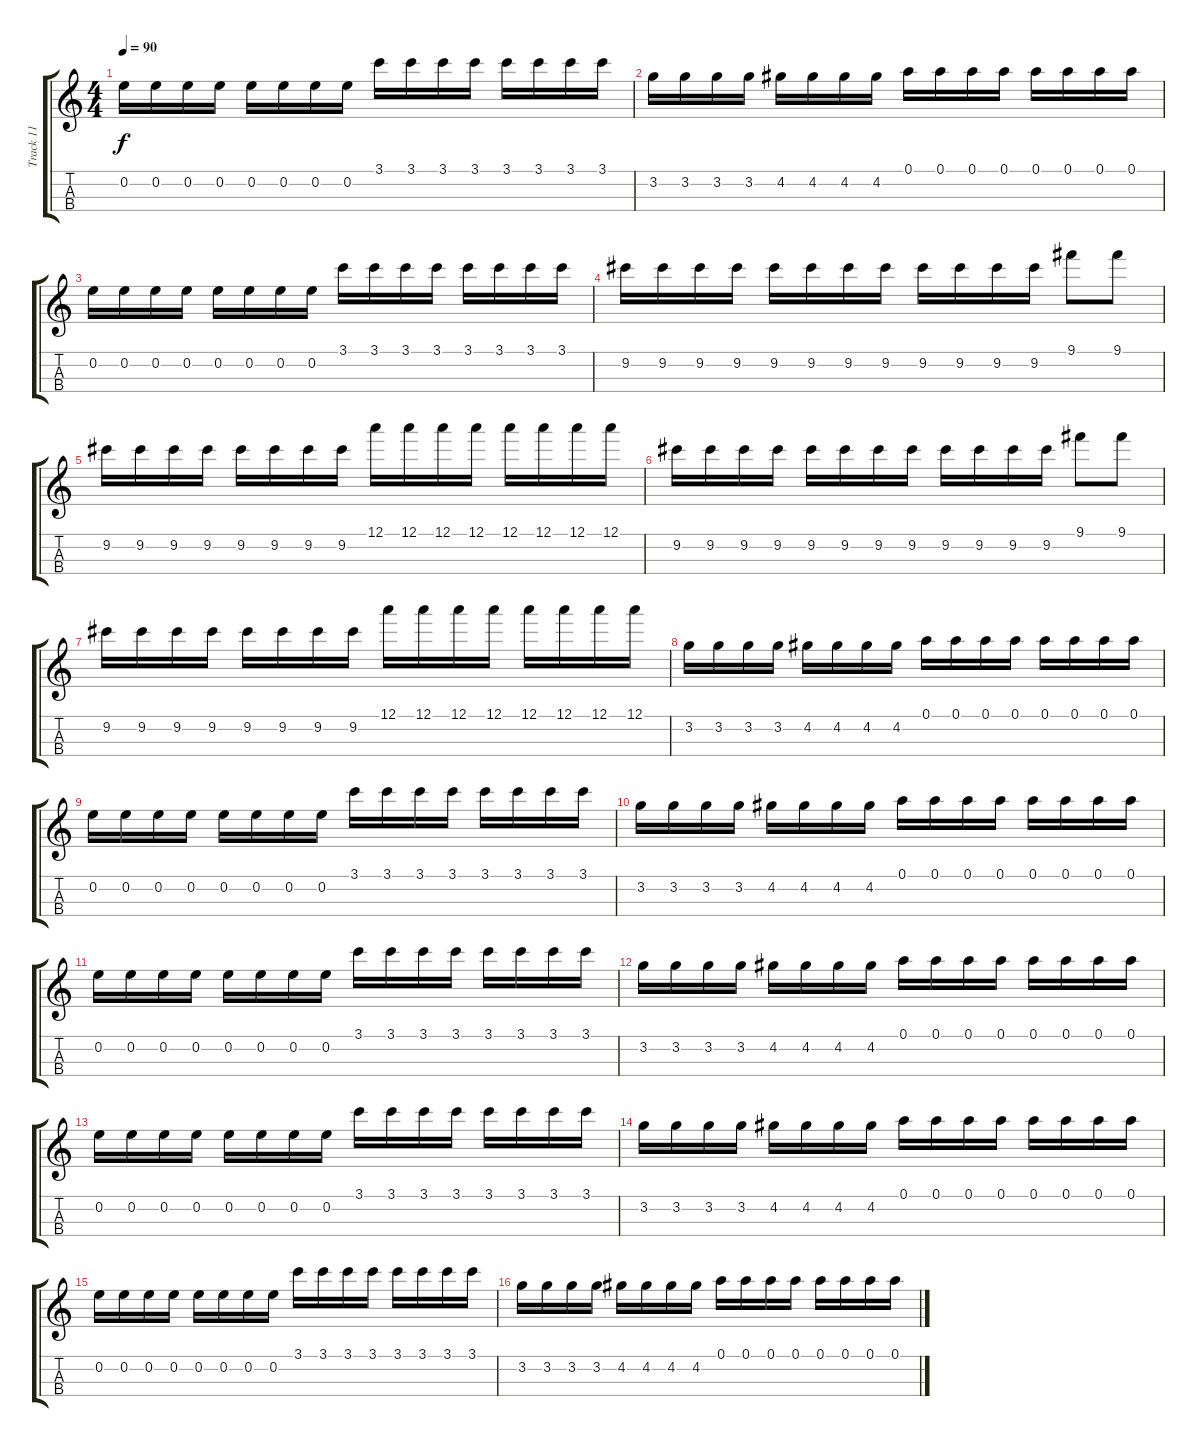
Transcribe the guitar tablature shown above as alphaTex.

\track ("Track 11" "Track 11") {solo instrument acousticguitarnylon}
\staff {score tabs}
\tuning (A4 E4 C4 G4) {hide}
\ts (4 4)
\tempo 90
\clef g2
\ks c
0.2.16{dy f} 0.2.16 0.2.16 0.2.16 0.2.16 0.2.16 0.2.16 0.2.16 3.1.16 3.1.16 3.1.16 3.1.16 3.1.16 3.1.16 3.1.16 3.1.16 |
3.2.16 3.2.16 3.2.16 3.2.16 4.2.16 4.2.16 4.2.16 4.2.16 0.1.16 0.1.16 0.1.16 0.1.16 0.1.16 0.1.16 0.1.16 0.1.16 |
0.2.16 0.2.16 0.2.16 0.2.16 0.2.16 0.2.16 0.2.16 0.2.16 3.1.16 3.1.16 3.1.16 3.1.16 3.1.16 3.1.16 3.1.16 3.1.16 |
9.2.16 9.2.16 9.2.16 9.2.16 9.2.16 9.2.16 9.2.16 9.2.16 9.2.16 9.2.16 9.2.16 9.2.16 9.1.8 9.1.8 |
9.2.16 9.2.16 9.2.16 9.2.16 9.2.16 9.2.16 9.2.16 9.2.16 12.1.16 12.1.16 12.1.16 12.1.16 12.1.16 12.1.16 12.1.16 12.1.16 |
9.2.16 9.2.16 9.2.16 9.2.16 9.2.16 9.2.16 9.2.16 9.2.16 9.2.16 9.2.16 9.2.16 9.2.16 9.1.8 9.1.8 |
9.2.16 9.2.16 9.2.16 9.2.16 9.2.16 9.2.16 9.2.16 9.2.16 12.1.16 12.1.16 12.1.16 12.1.16 12.1.16 12.1.16 12.1.16 12.1.16 |
3.2.16 3.2.16 3.2.16 3.2.16 4.2.16 4.2.16 4.2.16 4.2.16 0.1.16 0.1.16 0.1.16 0.1.16 0.1.16 0.1.16 0.1.16 0.1.16 |
0.2.16 0.2.16 0.2.16 0.2.16 0.2.16 0.2.16 0.2.16 0.2.16 3.1.16 3.1.16 3.1.16 3.1.16 3.1.16 3.1.16 3.1.16 3.1.16 |
3.2.16 3.2.16 3.2.16 3.2.16 4.2.16 4.2.16 4.2.16 4.2.16 0.1.16 0.1.16 0.1.16 0.1.16 0.1.16 0.1.16 0.1.16 0.1.16 |
0.2.16 0.2.16 0.2.16 0.2.16 0.2.16 0.2.16 0.2.16 0.2.16 3.1.16 3.1.16 3.1.16 3.1.16 3.1.16 3.1.16 3.1.16 3.1.16 |
3.2.16 3.2.16 3.2.16 3.2.16 4.2.16 4.2.16 4.2.16 4.2.16 0.1.16 0.1.16 0.1.16 0.1.16 0.1.16 0.1.16 0.1.16 0.1.16 |
0.2.16 0.2.16 0.2.16 0.2.16 0.2.16 0.2.16 0.2.16 0.2.16 3.1.16 3.1.16 3.1.16 3.1.16 3.1.16 3.1.16 3.1.16 3.1.16 |
3.2.16 3.2.16 3.2.16 3.2.16 4.2.16 4.2.16 4.2.16 4.2.16 0.1.16 0.1.16 0.1.16 0.1.16 0.1.16 0.1.16 0.1.16 0.1.16 |
0.2.16 0.2.16 0.2.16 0.2.16 0.2.16 0.2.16 0.2.16 0.2.16 3.1.16 3.1.16 3.1.16 3.1.16 3.1.16 3.1.16 3.1.16 3.1.16 |
3.2.16 3.2.16 3.2.16 3.2.16 4.2.16 4.2.16 4.2.16 4.2.16 0.1.16 0.1.16 0.1.16 0.1.16 0.1.16 0.1.16 0.1.16 0.1.16
